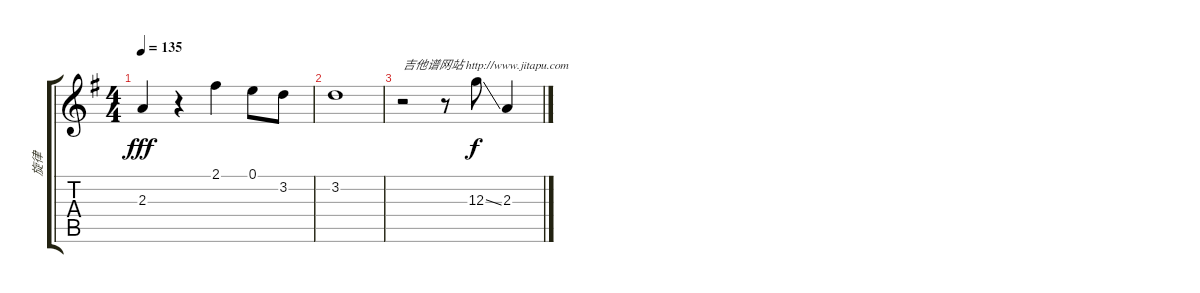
\track ("旋律" "旋律") {instrument electricguitarjazz}
\staff {score tabs}
\tuning (E4 B3 G3 D3 A2 E2) {hide}
\ts (4 4)
\tempo 135
\clef g2
\ks g
2.3{t}.4{dy fff} r.4 2.1.4 0.1.8 3.2.8 |
3.2.1 |
r.2{txt "吉他谱网站 http://www.jitapu.com"} r.8 12.3{ss}.8{dy f} 2.3.4
